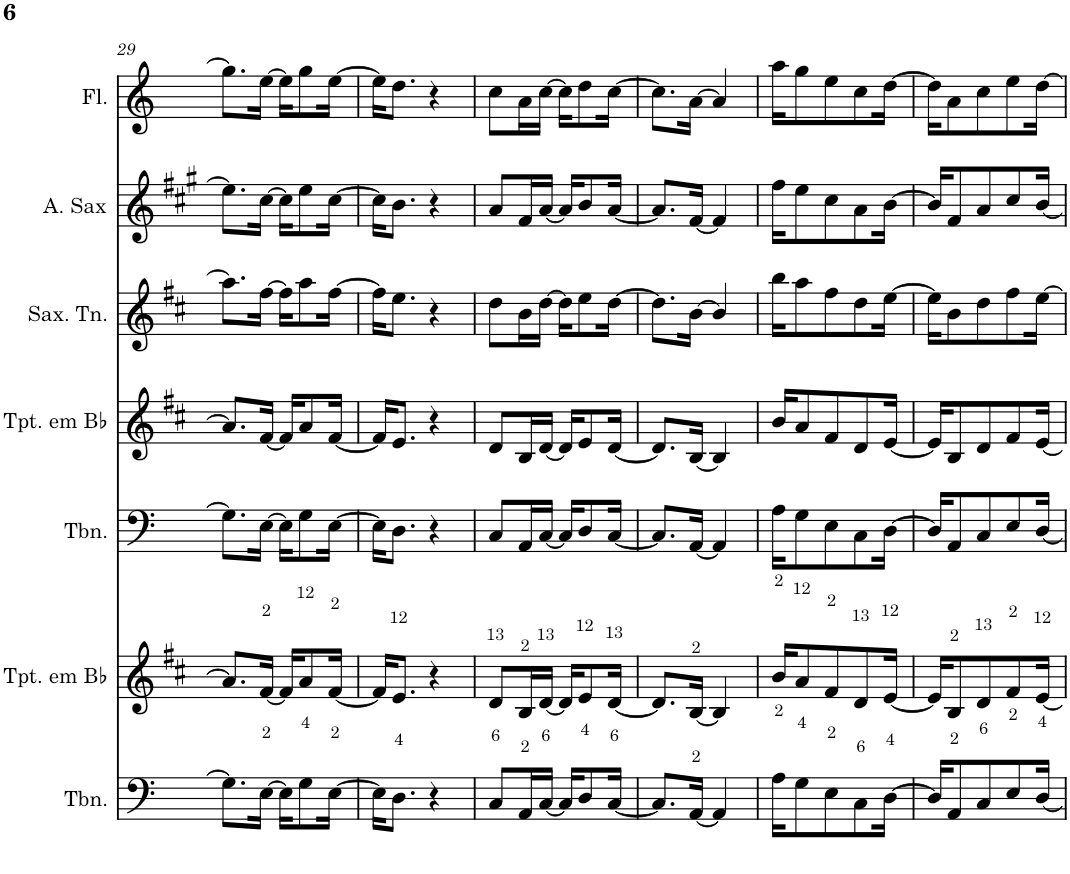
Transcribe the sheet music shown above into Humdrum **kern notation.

**kern	**kern	**kern	**kern	**kern	**kern	**kern
*part7	*part6	*part5	*part4	*part3	*part2	*part1
*staff7	*staff6	*staff5	*staff4	*staff3	*staff2	*staff1
*I"Trombone	*I"Trompete em Bb	*I"Trombone	*I"Trompete em Bb	*I"Saxofone Tenor	*I"Saxofone Alto	*I"Flauta Transversal
*I'Tbn.	*I'Tpt. em Bb	*I'Tbn.	*I'Tpt. em Bb	*I'Sax. Tn.	*	*I'Fl.
!!LO:PB:g=z
*clefF4	*clefG2	*clefF4	*clefG2	*clefG2	*clefG2	*clefG2
*	*Trd1c2	*	*Trd1c2	*Trd8c14	*Trd5c9	*
*k[]	*k[f#c#]	*k[]	*k[f#c#]	*k[f#c#]	*k[f#c#g#]	*k[]
*M2/4	*M2/4	*M2/4	*M2/4	*M2/4	*M2/4	*M2/4
=29	=29	=29	=29	=29	=29	=29
8.G\L]	8.a/L]	8.G\L]	8.a/L]	8.aa\L]	8.ee\L]	8.gg\L]
[16E\Jk	[16f#/Jk	[16E\Jk	[16f#/Jk	[16ff#\Jk	[16cc#\Jk	[16ee\Jk
16E\KL]	16f#/KL]	16E\KL]	16f#/KL]	16ff#\KL]	16cc#\KL]	16ee\KL]
8G\	8a/	8G\	8a/	8aa\	8ee\	8gg\
[16E\Jk	[16f#/Jk	[16E\Jk	[16f#/Jk	[16ff#\Jk	[16cc#\Jk	[16ee\Jk
=30	=30	=30	=30	=30	=30	=30
16E\KL]	16f#/KL]	16E\KL]	16f#/KL]	16ff#\KL]	16cc#\KL]	16ee\KL]
8.D\J	8.e/J	8.D\J	8.e/J	8.ee\J	8.b\J	8.dd\J
4r	4r	4r	4r	4r	4r	4r
=31	=31	=31	=31	=31	=31	=31
8C/L	8d/L	8C/L	8d/L	8dd\L	8a/L	8cc\L
16AA/L	16B/L	16AA/L	16B/L	16b\L	16f#/L	16a\L
[16C/JJ	[16d/JJ	[16C/JJ	[16d/JJ	[16dd\JJ	[16a/JJ	[16cc\JJ
16C/KL]	16d/KL]	16C/KL]	16d/KL]	16dd\KL]	16a/KL]	16cc\KL]
8D/	8e/	8D/	8e/	8ee\	8b/	8dd\
[16C/Jk	[16d/Jk	[16C/Jk	[16d/Jk	[16dd\Jk	[16a/Jk	[16cc\Jk
=32	=32	=32	=32	=32	=32	=32
8.C/L]	8.d/L]	8.C/L]	8.d/L]	8.dd\L]	8.a/L]	8.cc\L]
[16AA/Jk	[16B/Jk	[16AA/Jk	[16B/Jk	[16b\Jk	[16f#/Jk	[16a\Jk
4AA/]	4B/]	4AA/]	4B/]	4b/]	4f#/]	4a/]
=33	=33	=33	=33	=33	=33	=33
16A\KL	16b/KL	16A\KL	16b/KL	16bb\KL	16ff#\KL	16aa\KL
8G\	8a/	8G\	8a/	8aa\	8ee\	8gg\
8E\	8f#/	8E\	8f#/	8ff#\	8cc#\	8ee\
8C\	8d/	8C\	8d/	8dd\	8a\	8cc\
[16D\Jk	[16e/Jk	[16D\Jk	[16e/Jk	[16ee\Jk	[16b\Jk	[16dd\Jk
=34	=34	=34	=34	=34	=34	=34
16D/KL]	16e/KL]	16D/KL]	16e/KL]	16ee\KL]	16b/KL]	16dd\KL]
8AA/	8B/	8AA/	8B/	8b\	8f#/	8a\
8C/	8d/	8C/	8d/	8dd\	8a/	8cc\
8E/	8f#/	8E/	8f#/	8ff#\	8cc#/	8ee\
[16D/Jk	[16e/Jk	[16D/Jk	[16e/Jk	[16ee\Jk	[16b/Jk	[16dd\Jk
=	=	=	=	=	=	=
*-	*-	*-	*-	*-	*-	*-
